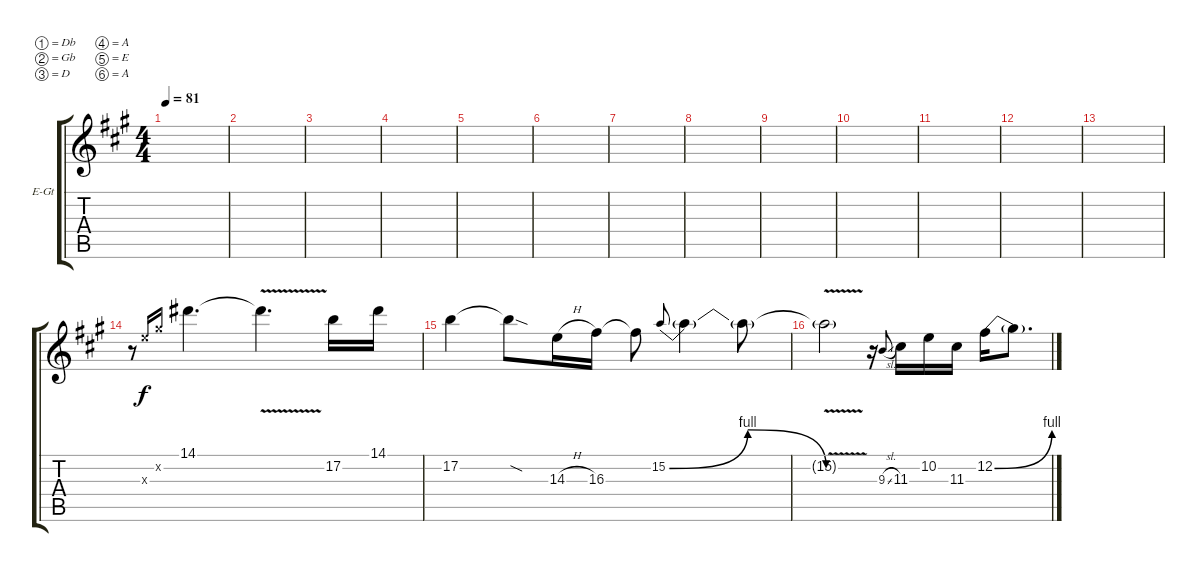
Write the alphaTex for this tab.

\defaultSystemsLayout 4
\bracketExtendMode groupsimilarinstruments
\firstSystemTrackNameOrientation horizontal
\otherSystemsTrackNameOrientation horizontal
\track ("Electric Guitar" "E-Gt") {instrument distortionguitar}
\staff {score tabs}
\tuning (Db4 Gb3 D3 A2 E2 A1)
\ts (4 4)
\tempo 81
\clef g2
\ks f#minor
|
|
|
|
|
|
|
|
|
|
|
|
|
r.8 14.3{x}.16{gr onbeat} 14.2{x}.16{gr onbeat} 14.1.4{d} 14.1{v t}.4{d} 17.2.16 14.1.16 |
17.2.4 17.2{sod t}.8 14.3{h}.16 16.3.16 16.3{t}.8 15.2{be (bendrelease 0 0 10.2 4 20.4 4 30 0)}.8{gr onbeat} 15.2{t}.4 15.2{t}.8 |
15.2{v t}.2 r.16 9.3{sl}.8{gr onbeat} 11.3.16 10.2.16 11.3.16 12.2{be (bend 0 0 15 4)}.16 12.2{t}.8{d}
